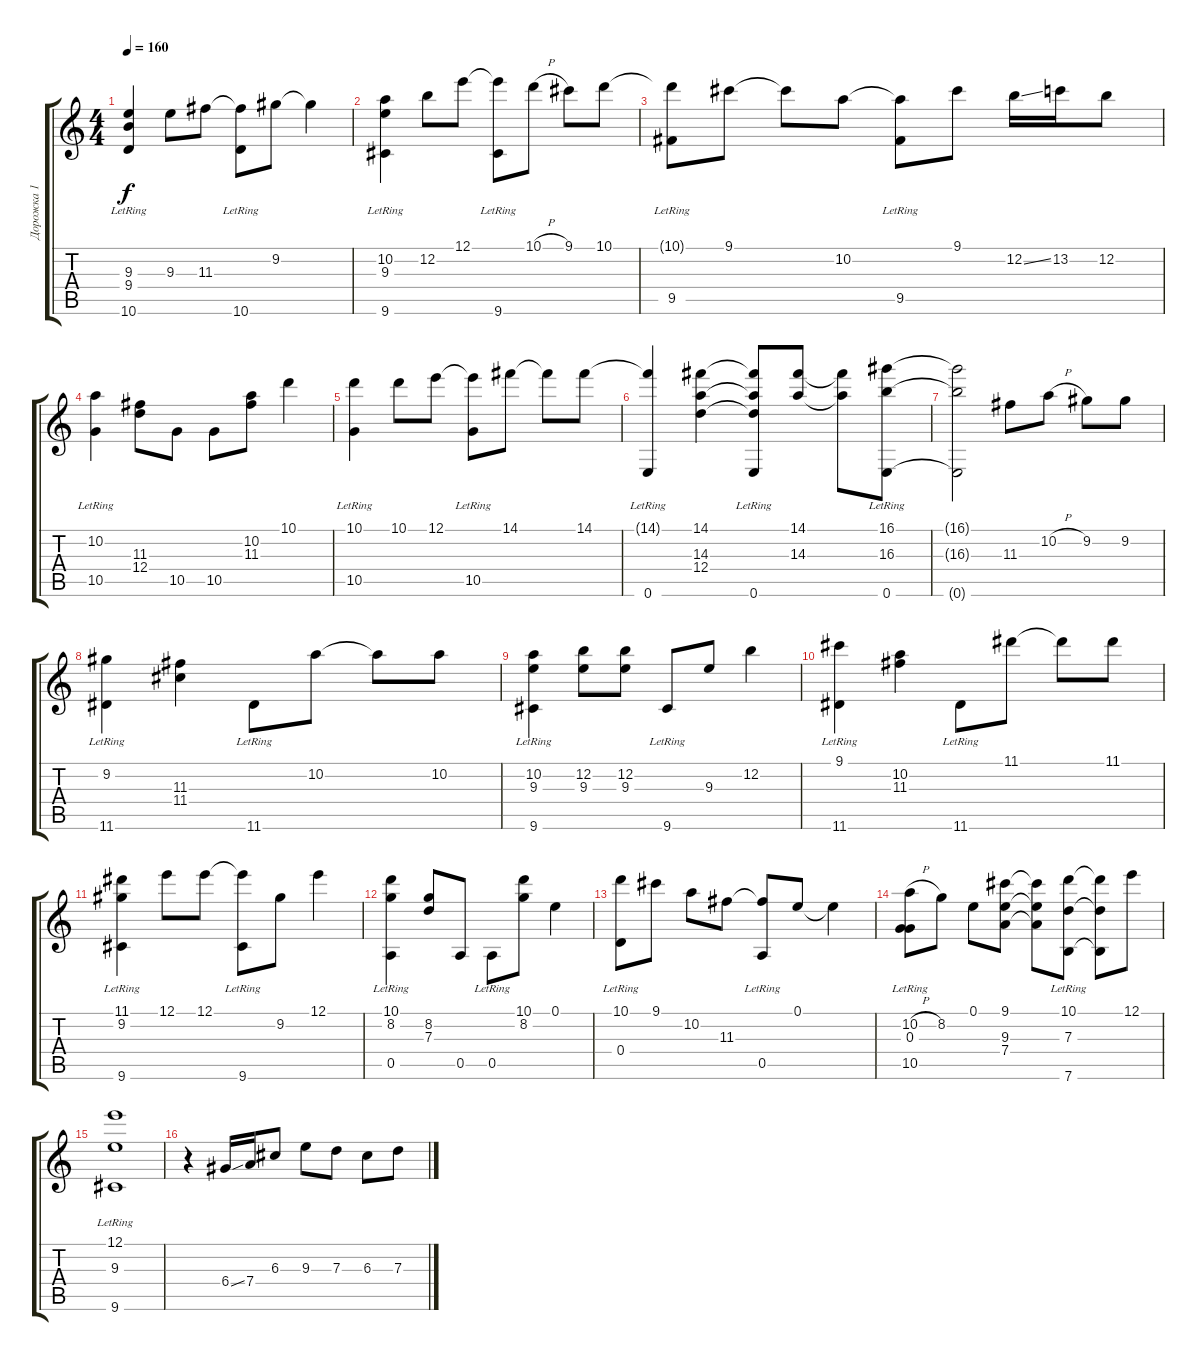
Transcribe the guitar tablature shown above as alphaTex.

\track ("Дорожка 1" "Дорожка 1") {instrument acousticguitarnylon}
\staff {score tabs}
\tuning (E4 B3 G3 D3 A2 E2) {hide}
\ts (4 4)
\tempo 160
\clef g2
\ks c
(9.3 9.4 10.6{lr}).4{dy f} 9.3.8 11.3.8 (11.3{t} 10.6{lr}).8 9.2.8 9.2{t}.4 |
(10.2 9.3 9.6{lr}).4 12.2.8 12.1.8 (12.1{t} 9.6{lr}).8 10.1{h}.8 9.1.8 10.1.8 |
(10.1{t} 9.5{lr}).8 9.1.8 9.1{t}.8 10.2.8 (10.2{t} 9.5{lr}).8 9.1.8 12.2{ss}.16 13.2.16 12.2.8 |
(10.2 10.5{lr}).4 (11.3 12.4).8 10.5.8 10.5.8 (10.2 11.3).8 10.1.4 |
(10.1 10.5{lr}).4 10.1.8 12.1.8 (12.1{t} 10.5{lr}).8 14.1.8 14.1{t}.8 14.1.8 |
(14.1{t} 0.6{lr}).4 (14.1 14.3 12.4).4 (14.1{t} 14.3{t} 12.4{t} 0.6{lr}).8 (14.1 14.3).8 (14.1{t} 14.3{t}).8 (16.1 16.3 0.6{lr}).8 |
(16.1{t} 16.3{t} 0.6{t}).2 11.3.8 10.2{h}.8 9.2.8 9.2.8 |
(9.2 11.6{lr}).4 (11.3 11.4).4 11.6{lr}.8 10.2.8 10.2{t}.8 10.2.8 |
(10.2 9.3 9.6{lr}).4 (12.2 9.3).8 (12.2 9.3).8 9.6{lr}.8 9.3.8 12.2.4 |
(9.1 11.6{lr}).4 (10.2 11.3).4 11.6{lr}.8 11.1.8 11.1{t}.8 11.1.8 |
(11.1 9.2 9.6{lr}).4 12.1.8 12.1.8 (12.1{t} 9.6{lr}).8 9.2.8 12.1.4 |
(10.1 8.2 0.5{lr}).4 (8.2 7.3).8 0.5.8 0.5{lr}.8 (10.1 8.2).8 0.1.4 |
(10.1 0.4{lr}).8 9.1.8 10.2.8 11.3.8 (11.3{t} 0.5{lr}).8 0.1.8 0.1{t}.4 |
(10.2{h} 0.3 10.5{lr}).8 8.2.8 0.1.8 (9.1 9.3 7.4).8 (9.1{t} 9.3{t} 7.4{t}).8 (10.1 7.3 7.6{lr}).8 (10.1{t} 7.3{t} 7.6{t}).8 12.1.8 |
(12.1 9.3 9.6{lr}).1 |
r.4 6.4{ss}.16 7.4.16 6.3.8 9.3.8 7.3.8 6.3.8 7.3.8
